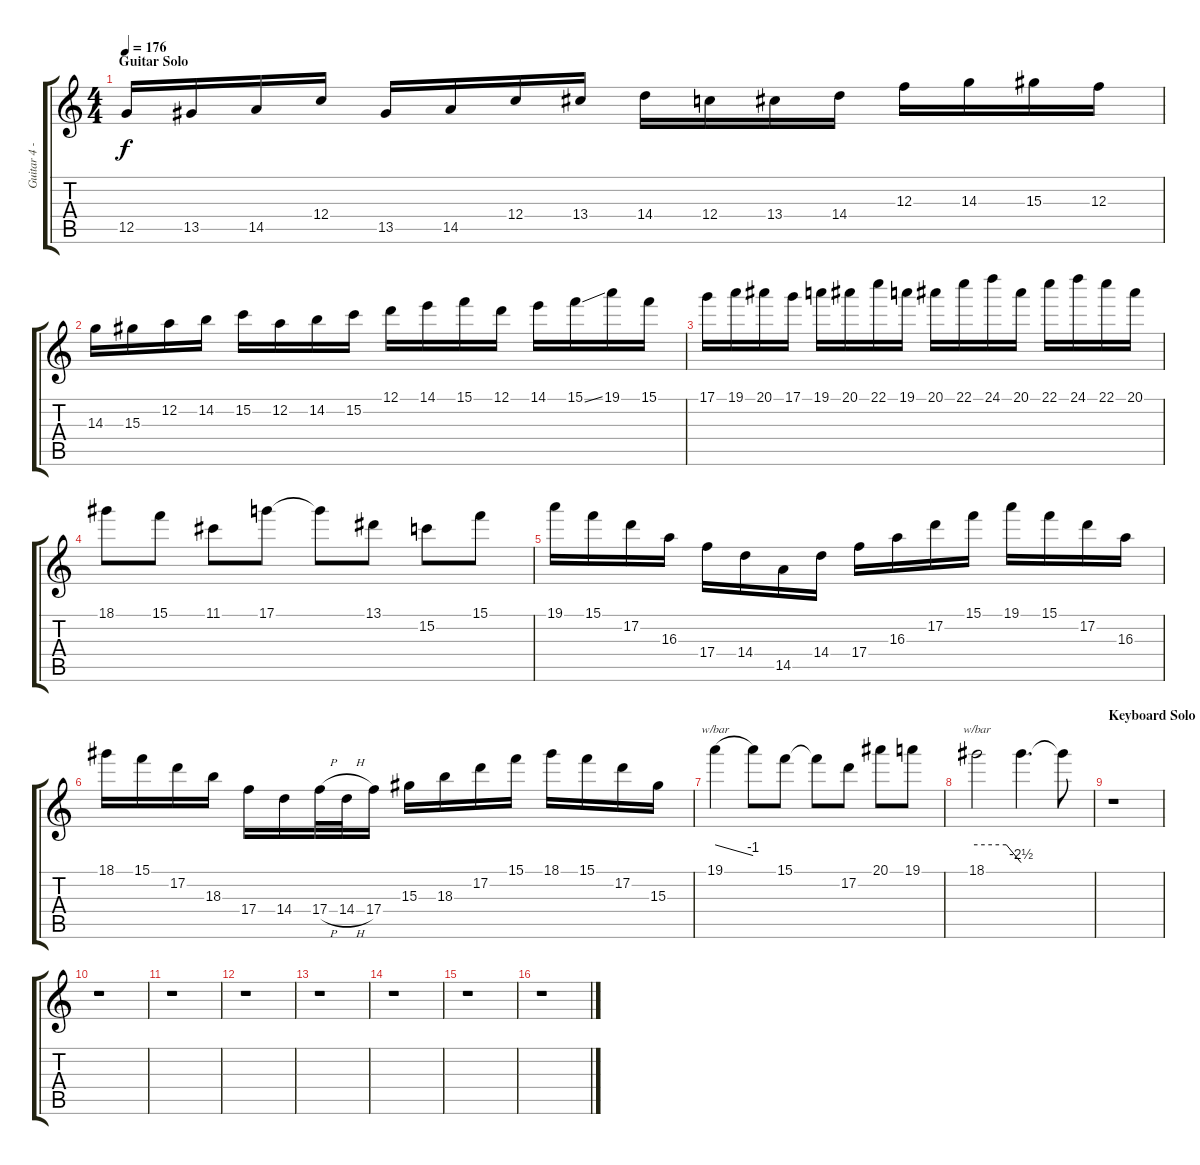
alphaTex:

\track ("Guitar 4 - Lead Laiho? w/ Solo" "Guitar 4 -") {instrument distortionguitar}
\staff {score tabs}
\tuning (D4 A3 F3 C3 G2 C2) {hide}
\ts (4 4)
\section ("" "Guitar Solo")
\tempo 176
\clef g2
\ks c
12.5.16{dy f} 13.5.16 14.5.16 12.4.16 13.5.16 14.5.16 12.4.16 13.4.16 14.4.16 12.4.16 13.4.16 14.4.16 12.3.16 14.3.16 15.3.16 12.3.16 |
14.3.16 15.3.16 12.2.16 14.2.16 15.2.16 12.2.16 14.2.16 15.2.16 12.1.16 14.1.16 15.1.16 12.1.16 14.1.16 15.1{ss}.16 19.1.16 15.1.16 |
17.1.16 19.1.16 20.1.16 17.1.16 19.1.16 20.1.16 22.1.16 19.1.16 20.1.16 22.1.16 24.1.16 20.1.16 22.1.16 24.1.16 22.1.16 20.1.16 |
18.1.8 15.1.8 11.1.8 17.1.8 17.1{t}.8 13.1.8 15.2.8 15.1.8 |
19.1.16 15.1.16 17.2.16 16.3.16 17.4.16 14.4.16 14.5.16 14.4.16 17.4.16 16.3.16 17.2.16 15.1.16 19.1.16 15.1.16 17.2.16 16.3.16 |
18.1.16 15.1.16 17.2.16 18.3.16 17.4.16 14.4.16 17.4{h}.32 14.4{h}.32 17.4.16 15.3.16 18.3.16 17.2.16 15.1.16 18.1.16 15.1.16 17.2.16 15.3.16 |
19.1.4{tbe (dive default 0 0 60 -4)} 19.1{t}.8 15.1.8 15.1{t}.8 17.2.8 20.1.8 19.1.8 |
18.1.2{tbe (custom default 0 0 40 0 60 -10)} 18.1{t}.4{d} 18.1{t}.8 |
\section ("" "Keyboard Solo")
r.1 |
r.1 |
r.1 |
r.1 |
r.1 |
r.1 |
r.1 |
r.1
